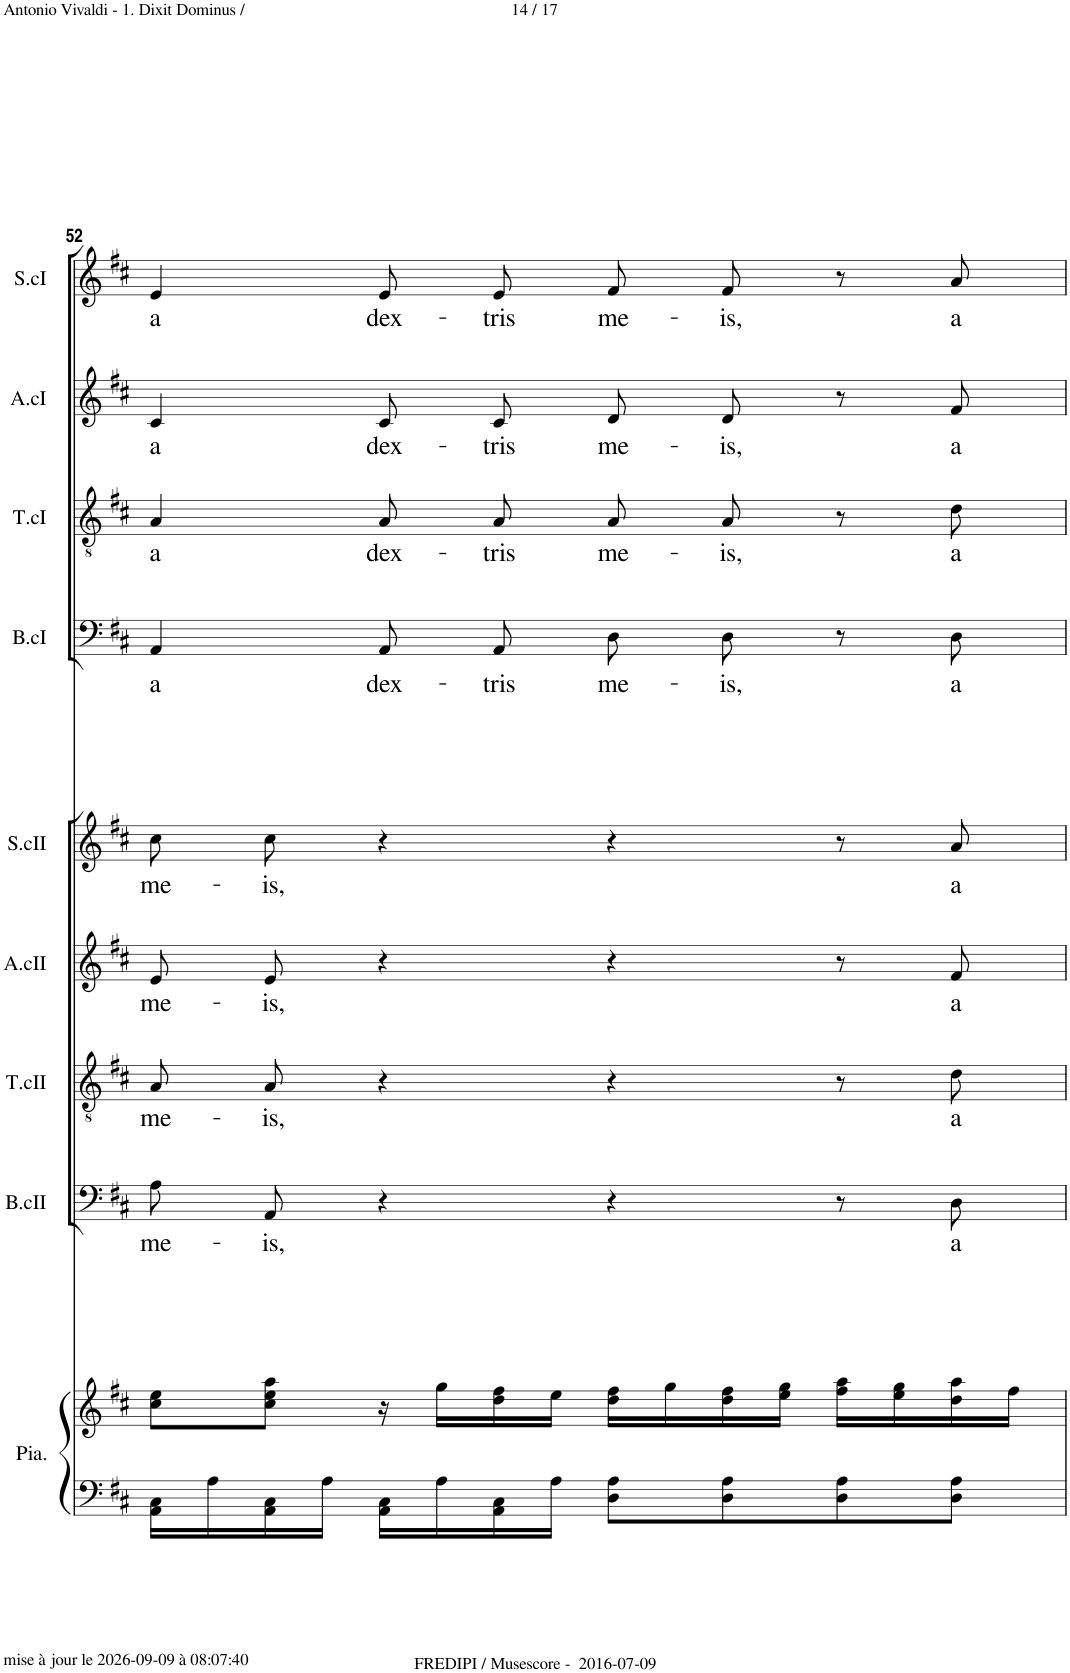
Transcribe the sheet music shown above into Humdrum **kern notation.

**kern	**kern	**kern	**text	**kern	**text	**kern	**text	**kern	**text	**kern	**text	**kern	**text	**kern	**text	**kern	**text
*part9	*part9	*part8	*part8	*part7	*part7	*part6	*part6	*part5	*part5	*part4	*part4	*part3	*part3	*part2	*part2	*part1	*part1
*staff10	*staff9	*staff8	*staff8	*staff7	*staff7	*staff6	*staff6	*staff5	*staff5	*staff4	*staff4	*staff3	*staff3	*staff2	*staff2	*staff1	*staff1
*I"Piano	*	*I"Basse Choeur II	*	*I"Ténor Choeur II	*	*I"Alto Choeur II	*	*I"Soprano Choeur II	*	*I"Basse Choeur I	*	*I"Ténor Choeur I	*	*I"Alto Choeur I	*	*I"Soprano Choeur I	*
*I'Pia.	*	*I'B.cII	*	*I'T.cII	*	*I'A.cII	*	*I'S.cII	*	*I'B.cI	*	*I'T.cI	*	*I'A.cI	*	*I'S.cI	*
!!LO:PB:g=z
*clefF4	*clefG2	*clefF4	*	*clefGv2	*	*clefG2	*	*clefG2	*	*clefF4	*	*clefGv2	*	*clefG2	*	*clefG2	*
*k[f#c#]	*k[f#c#]	*k[f#c#]	*	*k[f#c#]	*	*k[f#c#]	*	*k[f#c#]	*	*k[f#c#]	*	*k[f#c#]	*	*k[f#c#]	*	*k[f#c#]	*
*M4/4	*M4/4	*M4/4	*	*M4/4	*	*M4/4	*	*M4/4	*	*M4/4	*	*M4/4	*	*M4/4	*	*M4/4	*
*met(c)	*met(c)	*met(c)	*	*met(c)	*	*met(c)	*	*met(c)	*	*met(c)	*	*met(c)	*	*met(c)	*	*met(c)	*
=52	=52	=52	=52	=52	=52	=52	=52	=52	=52	=52	=52	=52	=52	=52	=52	=52	=52
!	!	!	!LO:LY:b	!	!LO:LY:b	!	!LO:LY:b	!	!LO:LY:b	!	!LO:LY:b	!	!LO:LY:b	!	!LO:LY:b	!	!LO:LY:b
16AA\ 16C#\LL	8cc#\ 8ee\L	8A\L	me-	8A/L	me-	8e/L	me-	8cc#\L	me-	4AA/	a	4A/	a	4c#/	a	4e/	a
16A\	.	.	.	.	.	.	.	.	.	.	.	.	.	.	.	.	.
!	!	!	!LO:LY:b	!	!LO:LY:b	!	!LO:LY:b	!	!LO:LY:b	!	!	!	!	!	!	!	!
16AA\ 16C#\	8cc#\ 8ee\ 8aa\J	8AA\J	-is,	8A/J	-is,	8e/J	-is,	8cc#\J	-is,	.	.	.	.	.	.	.	.
16A\JJ	.	.	.	.	.	.	.	.	.	.	.	.	.	.	.	.	.
!	!	!	!	!	!	!	!	!	!	!	!LO:LY:b	!	!LO:LY:b	!	!LO:LY:b	!	!LO:LY:b
16AA\ 16C#\LL	16r	4r	.	4r	.	4r	.	4r	.	8AA/L	dex-	8A/L	dex-	8c#/L	dex-	8e/L	dex-
16A\	16gg\LL	.	.	.	.	.	.	.	.	.	.	.	.	.	.	.	.
!	!	!	!	!	!	!	!	!	!	!	!LO:LY:b	!	!LO:LY:b	!	!LO:LY:b	!	!LO:LY:b
16AA\ 16C#\	16dd\ 16ff#\	.	.	.	.	.	.	.	.	8AA/J	-tris	8A/J	-tris	8c#/J	-tris	8e/J	-tris
16A\JJ	16ee\JJ	.	.	.	.	.	.	.	.	.	.	.	.	.	.	.	.
!	!	!	!	!	!	!	!	!	!	!	!LO:LY:b	!	!LO:LY:b	!	!LO:LY:b	!	!LO:LY:b
8D\ 8A\L	16dd\ 16ff#\LL	4r	.	4r	.	4r	.	4r	.	8D\L	me-	8A/L	me-	8d/L	me-	8f#/L	me-
.	16gg\	.	.	.	.	.	.	.	.	.	.	.	.	.	.	.	.
!	!	!	!	!	!	!	!	!	!	!	!LO:LY:b	!	!LO:LY:b	!	!LO:LY:b	!	!LO:LY:b
8D\ 8A\	16dd\ 16ff#\	.	.	.	.	.	.	.	.	8D\J	-is,	8A/J	-is,	8d/J	-is,	8f#/J	-is,
.	16ee\ 16gg\JJ	.	.	.	.	.	.	.	.	.	.	.	.	.	.	.	.
8D\ 8A\	16ff#\ 16aa\LL	8r	.	8r	.	8r	.	8r	.	8r	.	8r	.	8r	.	8r	.
.	16ee\ 16gg\	.	.	.	.	.	.	.	.	.	.	.	.	.	.	.	.
!	!	!	!LO:LY:b	!	!LO:LY:b	!	!LO:LY:b	!	!LO:LY:b	!	!LO:LY:b	!	!LO:LY:b	!	!LO:LY:b	!	!LO:LY:b
8D\ 8A\J	16dd\ 16aa\	8D\	a	8d\	a	8f#/	a	8a/	a	8D\	a	8d\	a	8f#/	a	8a/	a
.	16ff#\JJ	.	.	.	.	.	.	.	.	.	.	.	.	.	.	.	.
=	=	=	=	=	=	=	=	=	=	=	=	=	=	=	=	=	=
*-	*-	*-	*-	*-	*-	*-	*-	*-	*-	*-	*-	*-	*-	*-	*-	*-	*-
